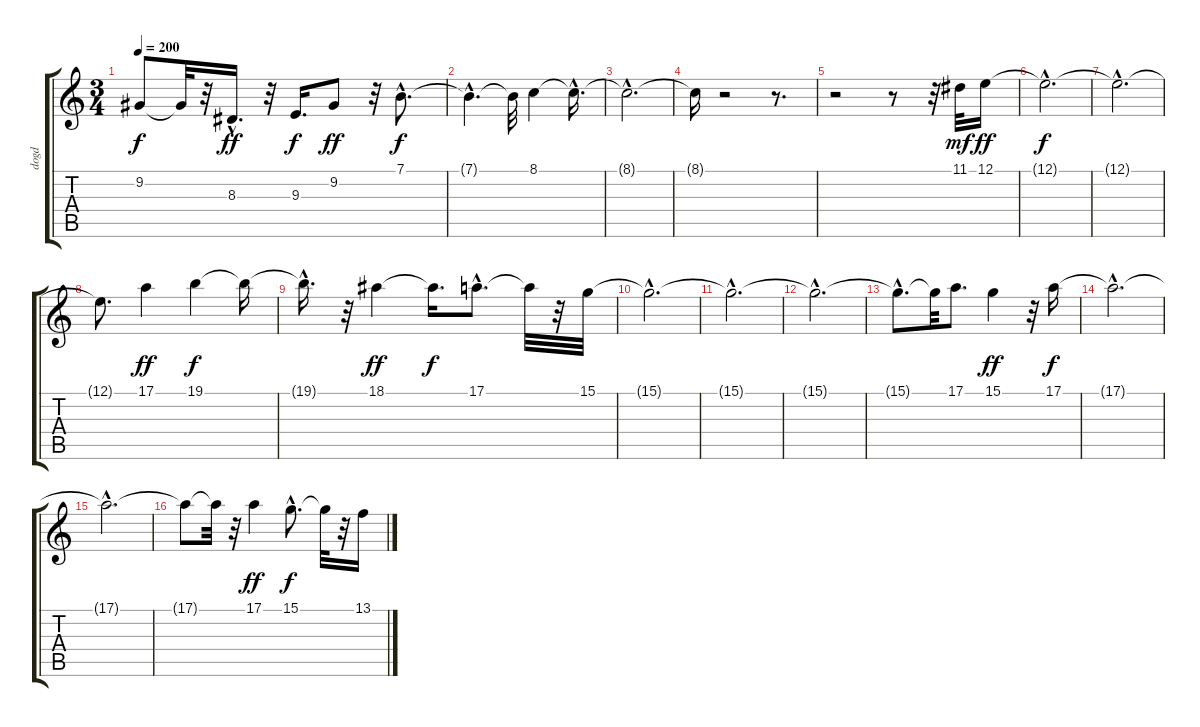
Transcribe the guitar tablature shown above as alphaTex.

\track ("dogd" "dogd") {instrument flute}
\staff {score tabs}
\tuning (E4 B3 G3 D3 A2 E2) {hide}
\ts (3 4)
\tempo 200
\clef g2
\ks c
9.2{t}.8{dy f} 9.2{t}.32 r.32 8.3{hac}.16{d dy ff} r.32 9.3.16{d dy f} 9.2.8{dy ff} r.32 7.1{hac}.8{d dy f} |
7.1{hac t}.4{d} 7.1{t}.32 8.1.4 8.1{hac t}.16{d} |
8.1{hac t}.2{d} |
8.1{t}.16 r.2 r.8{d} |
r.2 r.8 r.32 11.1.32{dy mf} 12.1.16{dy ff} |
12.1{hac t}.2{d dy f} |
12.1{hac t}.2{d} |
12.1{t}.8{d} 17.1.4{dy ff} 19.1.4{dy f} 19.1{t}.16 |
19.1{hac t}.16{d} r.32 18.1.4{dy ff} 18.1{t}.16{d dy f} 17.1{hac}.8{d} 17.1{t}.32 r.32 15.1.32 |
15.1{hac t}.2{d} |
15.1{hac t}.2{d} |
15.1{hac t}.2{d} |
15.1{hac t}.8{d} 15.1{t}.32 17.1.8{d} 15.1.4{dy ff} r.32 17.1.16{dy f} |
17.1{hac t}.2{d} |
17.1{hac t}.2{d} |
17.1{t}.8 17.1{t}.32 r.32 17.1.4{dy ff} 15.1{hac}.8{d dy f} 15.1{t}.32 r.32 13.1.16
